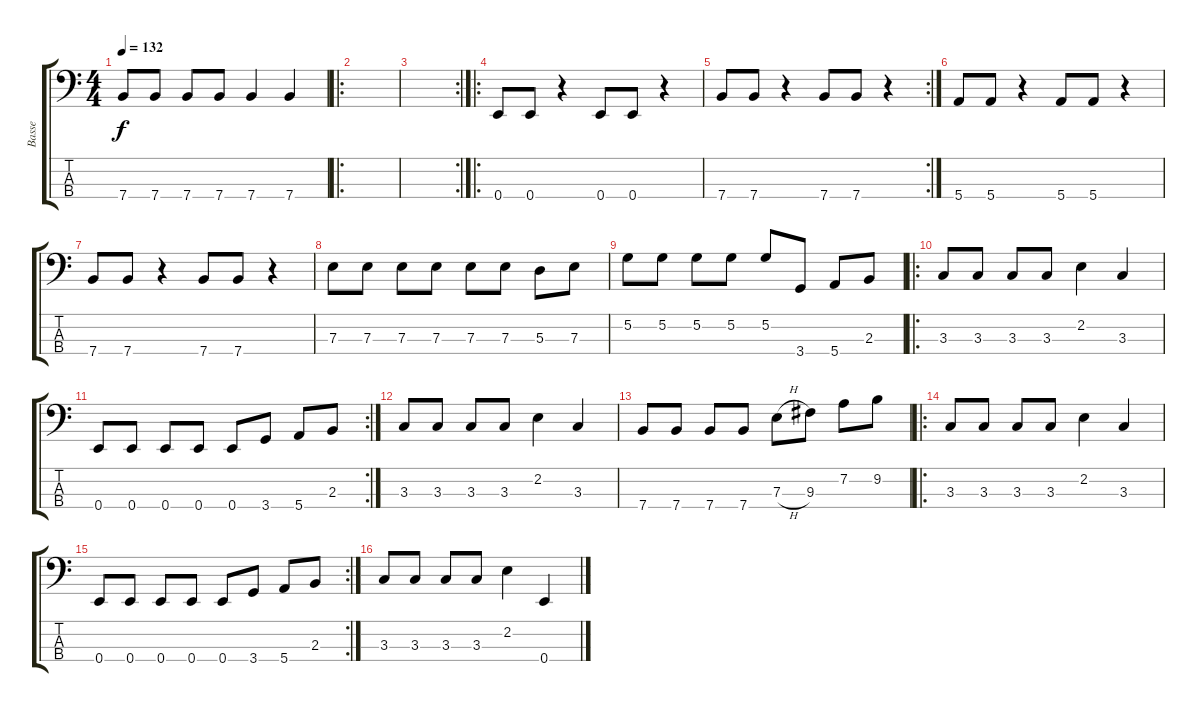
\track ("Basse" "Basse") {instrument electricbasspick}
\staff {score tabs}
\tuning (G2 D2 A1 E1) {hide}
\ts (4 4)
\tempo 132
\clef f4
\ks c
7.4.8{dy f} 7.4.8 7.4.8 7.4.8 7.4.4 7.4.4 |
\ro
|
\rc 2
|
\ro
0.4.8 0.4.8 r.4 0.4.8 0.4.8 r.4 |
\rc 2
7.4.8 7.4.8 r.4 7.4.8 7.4.8 r.4 |
5.4.8 5.4.8 r.4 5.4.8 5.4.8 r.4 |
7.4.8 7.4.8 r.4 7.4.8 7.4.8 r.4 |
7.3.8 7.3.8 7.3.8 7.3.8 7.3.8 7.3.8 5.3.8 7.3.8 |
5.2.8 5.2.8 5.2.8 5.2.8 5.2.8 3.4.8 5.4.8 2.3.8 |
\ro
3.3.8 3.3.8 3.3.8 3.3.8 2.2.4 3.3.4 |
\rc 2
0.4.8 0.4.8 0.4.8 0.4.8 0.4.8 3.4.8 5.4.8 2.3.8 |
3.3.8 3.3.8 3.3.8 3.3.8 2.2.4 3.3.4 |
7.4.8 7.4.8 7.4.8 7.4.8 7.3{h}.8 9.3.8 7.2.8 9.2.8 |
\ro
3.3.8 3.3.8 3.3.8 3.3.8 2.2.4 3.3.4 |
\rc 2
0.4.8 0.4.8 0.4.8 0.4.8 0.4.8 3.4.8 5.4.8 2.3.8 |
3.3.8 3.3.8 3.3.8 3.3.8 2.2.4 0.4.4
